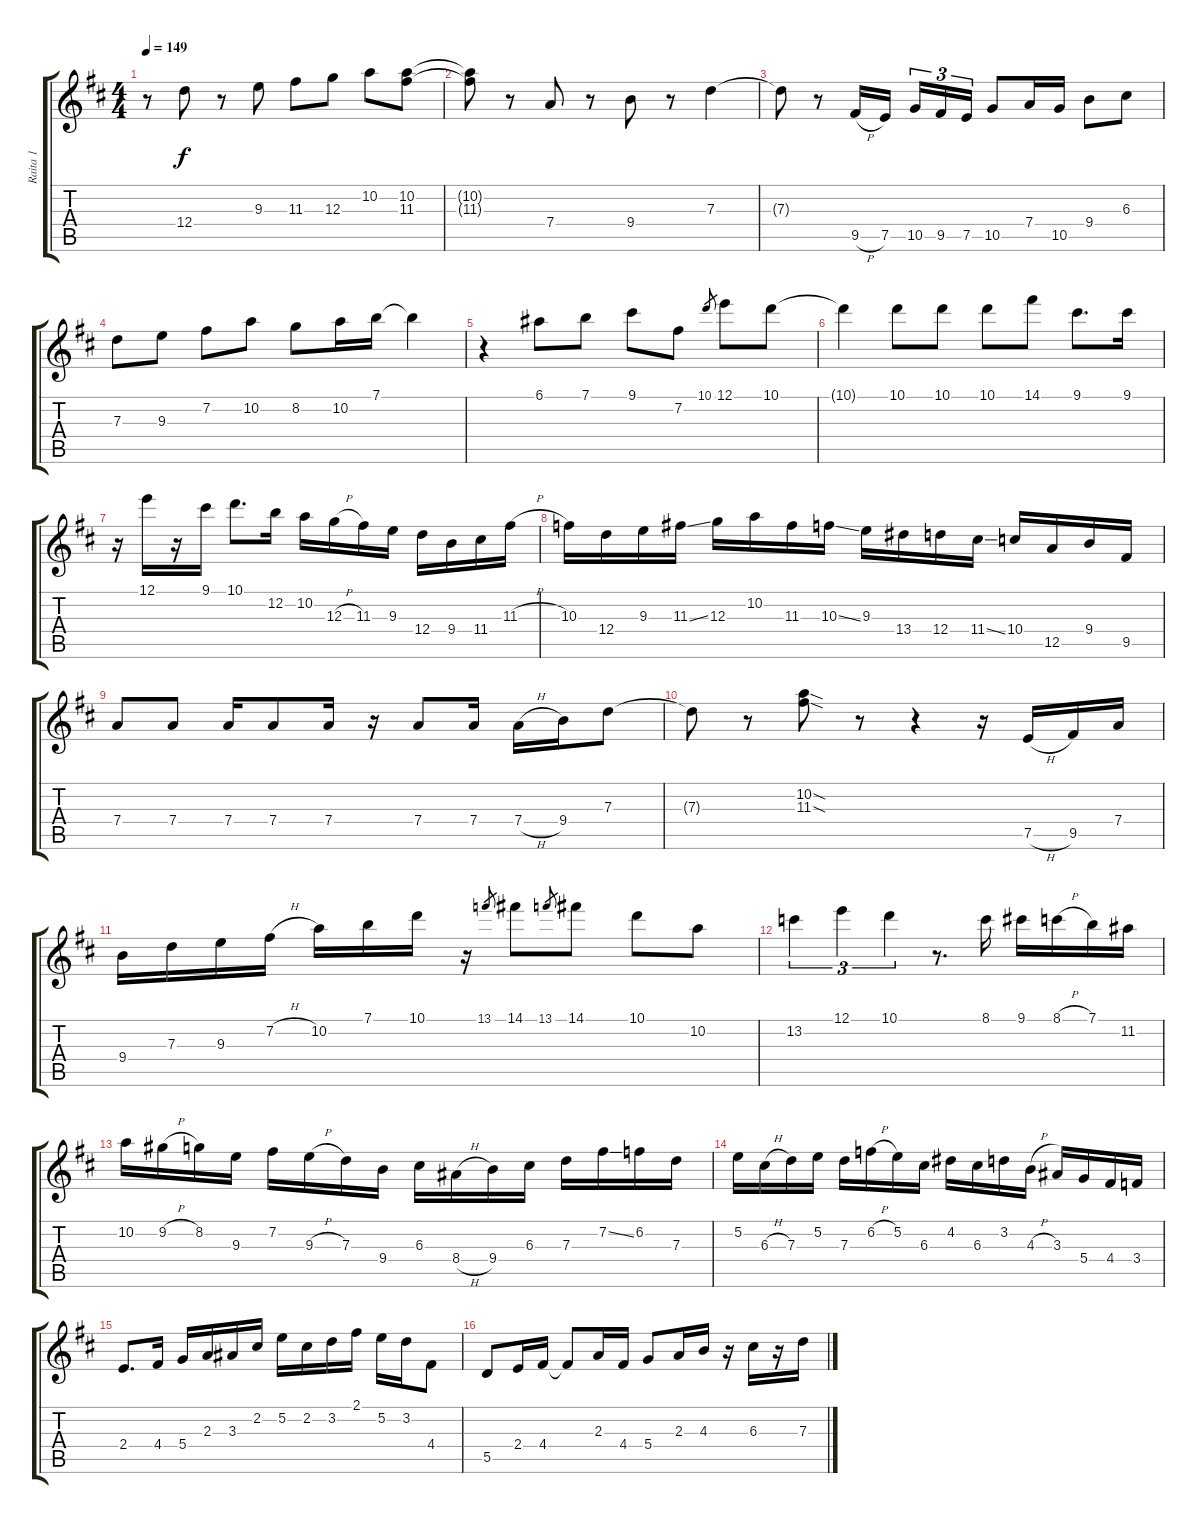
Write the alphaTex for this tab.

\track ("Raita 1" "Raita 1") {instrument electricguitarjazz}
\staff {score tabs}
\tuning (E4 B3 G3 D3 A2 E2) {hide}
\ts (4 4)
\tempo 149
\clef g2
\ks d
r.8{dy f} 12.4.8 r.8 9.3.8 11.3.8 12.3.8 10.2.8 (10.2 11.3).8 |
(10.2{t} 11.3{t}).8 r.8 7.4.8 r.8 9.4.8 r.8 7.3.4 |
7.3{t}.8 r.8 9.5{h}.16 7.5.16{beam splitsecondary} 10.5.16{tu (3 2)} 9.5.16{tu (3 2)} 7.5.16{tu (3 2)} 10.5.8 7.4.16 10.5.16 9.4.8 6.3.8 |
7.3.8 9.3.8 7.2.8 10.2.8 8.2.8 10.2.16 7.1.16 7.1{t}.4 |
r.4 6.1.8 7.1.8 9.1.8 7.2.8 10.1.8{gr} 12.1.8 10.1.8 |
10.1{t}.4 10.1.8 10.1.8 10.1.8 14.1.8 9.1.8{d} 9.1.16 |
r.16 12.1.16 r.16 9.1.16 10.1.8{d} 12.2.16 10.2.16 12.3{h}.16 11.3.16 9.3.16 12.4.16 9.4.16 11.4.16 11.3{h}.16 |
10.3.16 12.4.16 9.3.16 11.3{ss}.16 12.3.16 10.2.16 11.3.16 10.3{ss}.16 9.3.16 13.4.16 12.4.16 11.4{ss}.16 10.4.16 12.5.16 9.4.16 9.5.16 |
7.4.8 7.4.8 7.4.16 7.4.8 7.4.16 r.16 7.4.8 7.4.16 7.4{h}.16 9.4.16 7.3.8 |
7.3{t}.8 r.8 (10.2{sod} 11.3{sod}).8 r.8 r.4 r.16 7.5{h}.16 9.5.16 7.4.16 |
9.4.16 7.3.16 9.3.16 7.2{h}.16 10.2.16 7.1.16 10.1.16 r.16 13.1.8{gr} 14.1.8 13.1.8{gr} 14.1.8 10.1.8 10.2.8 |
13.2.4{tu (3 2)} 12.1.4{tu (3 2)} 10.1.4{tu (3 2)} r.8{d} 8.1.16 9.1.16 8.1{h}.16 7.1.16 11.2.16 |
10.2.16 9.2{h}.16 8.2.16 9.3.16 7.2.16 9.3{h}.16 7.3.16 9.4.16 6.3.16 8.4{h}.16 9.4.16 6.3.16 7.3.16 7.2{ss}.16 6.2.16 7.3.16 |
5.2.16 6.3{h}.16 7.3.16 5.2.16 7.3.16 6.2{h}.16 5.2.16 6.3.16 4.2.16 6.3.16 3.2.16 4.3{h}.16 3.3.16 5.4.16 4.4.16 3.4.16 |
2.4.8{d} 4.4.16 5.4.16 2.3.16 3.3.16 2.2.16 5.2.16 2.2.16 3.2.16 2.1.16 5.2.16 3.2.16 4.4.8 |
5.5.8 2.4.16 4.4.16 4.4{t}.8 2.3.16 4.4.16 5.4.8 2.3.16 4.3.16 r.16 6.3.16 r.16 7.3.16
